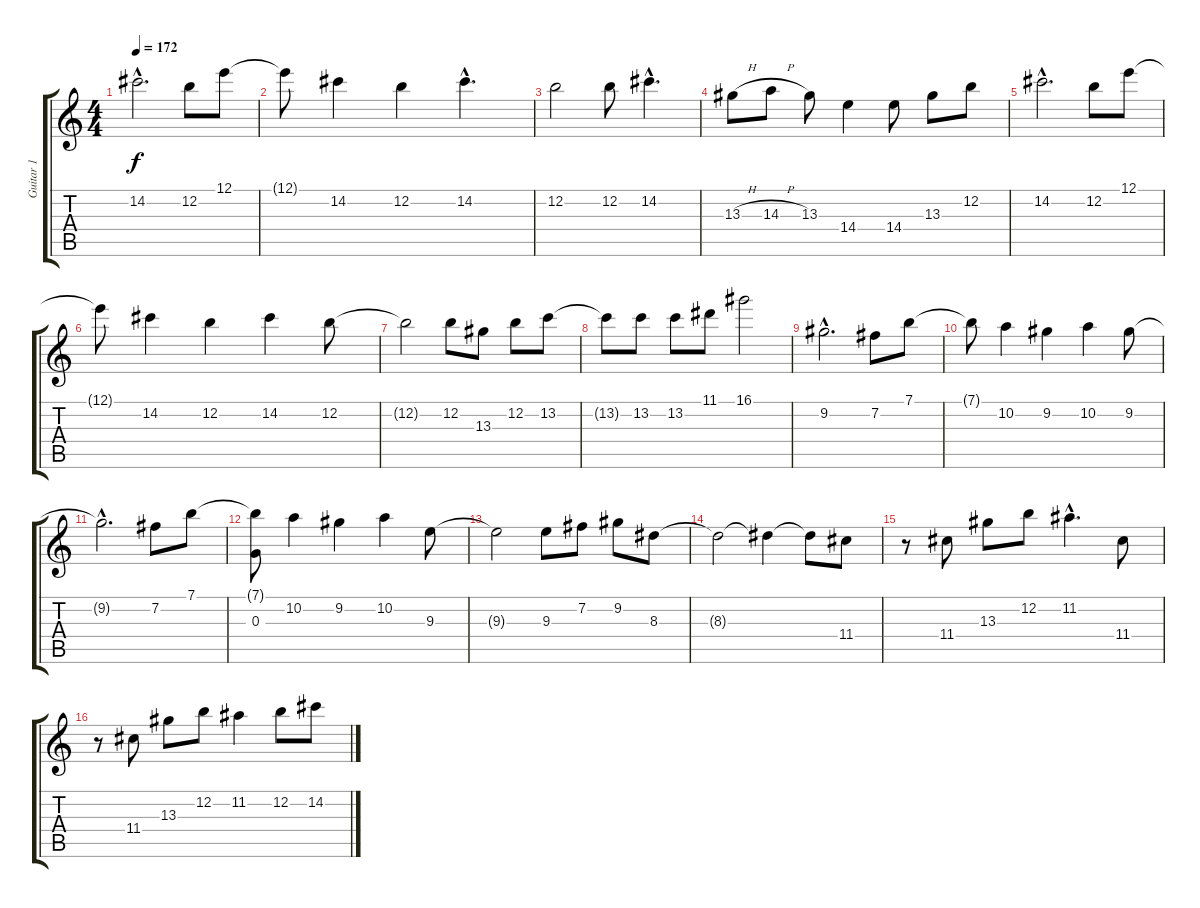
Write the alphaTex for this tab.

\track ("Guitar 1" "Guitar 1") {instrument distortionguitar}
\staff {score tabs}
\tuning (E4 B3 G3 D3 A2 E2) {hide}
\ts (4 4)
\tempo 172
\clef g2
\ks c
14.2{hac t}.2{d dy f} 12.2.8 12.1.8 |
12.1{t}.8 14.2.4 12.2.4 14.2{hac}.4{d} |
12.2.2 12.2.8 14.2{hac}.4{d} |
13.3{h}.8 14.3{h}.8 13.3.8 14.4.4 14.4.8 13.3.8 12.2.8 |
14.2{hac}.2{d} 12.2.8 12.1.8 |
12.1{t}.8 14.2.4 12.2.4 14.2.4 12.2.8 |
12.2{t}.2 12.2.8 13.3.8 12.2.8 13.2.8 |
13.2{t}.8 13.2.8 13.2.8 11.1.8 16.1.2 |
9.2{hac}.2{d} 7.2.8 7.1.8 |
7.1{t}.8 10.2.4 9.2.4 10.2.4 9.2.8 |
9.2{hac t}.2{d} 7.2.8 7.1.8 |
(7.1{t} 0.3).8 10.2.4 9.2.4 10.2.4 9.3.8 |
9.3{t}.2 9.3.8 7.2.8 9.2.8 8.3.8 |
8.3{t}.2 8.3{t}.4 8.3{t}.8 11.4.8 |
r.8 11.4.8 13.3.8 12.2.8 11.2{hac}.4{d} 11.4.8 |
r.8 11.4.8 13.3.8 12.2.8 11.2.4 12.2.8 14.2.8
